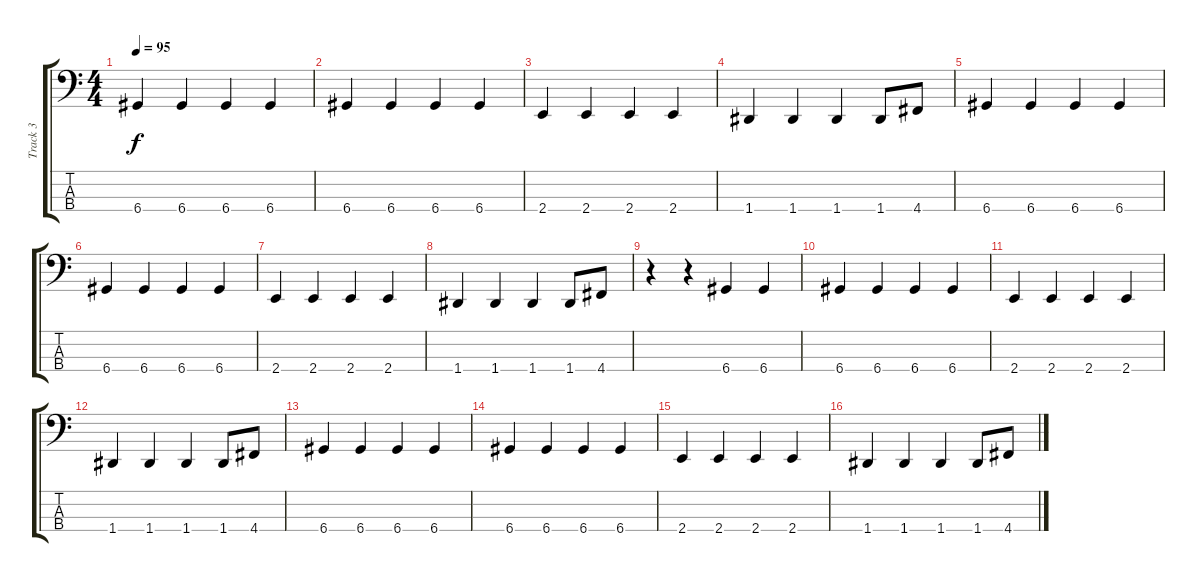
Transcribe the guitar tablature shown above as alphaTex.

\track ("Track 3" "Track 3") {instrument electricbassfinger}
\staff {score tabs}
\tuning (G2 D2 A1 D1) {hide}
\ts (4 4)
\tempo 95
\clef f4
\ks c
6.4.4{dy f} 6.4.4 6.4.4 6.4.4 |
6.4.4 6.4.4 6.4.4 6.4.4 |
2.4.4 2.4.4 2.4.4 2.4.4 |
1.4.4 1.4.4 1.4.4 1.4.8 4.4.8 |
6.4.4 6.4.4 6.4.4 6.4.4 |
6.4.4 6.4.4 6.4.4 6.4.4 |
2.4.4 2.4.4 2.4.4 2.4.4 |
1.4.4 1.4.4 1.4.4 1.4.8 4.4.8 |
r.4 r.4 6.4.4 6.4.4 |
6.4.4 6.4.4 6.4.4 6.4.4 |
2.4.4 2.4.4 2.4.4 2.4.4 |
1.4.4 1.4.4 1.4.4 1.4.8 4.4.8 |
6.4.4 6.4.4 6.4.4 6.4.4 |
6.4.4 6.4.4 6.4.4 6.4.4 |
2.4.4 2.4.4 2.4.4 2.4.4 |
1.4.4 1.4.4 1.4.4 1.4.8 4.4.8
